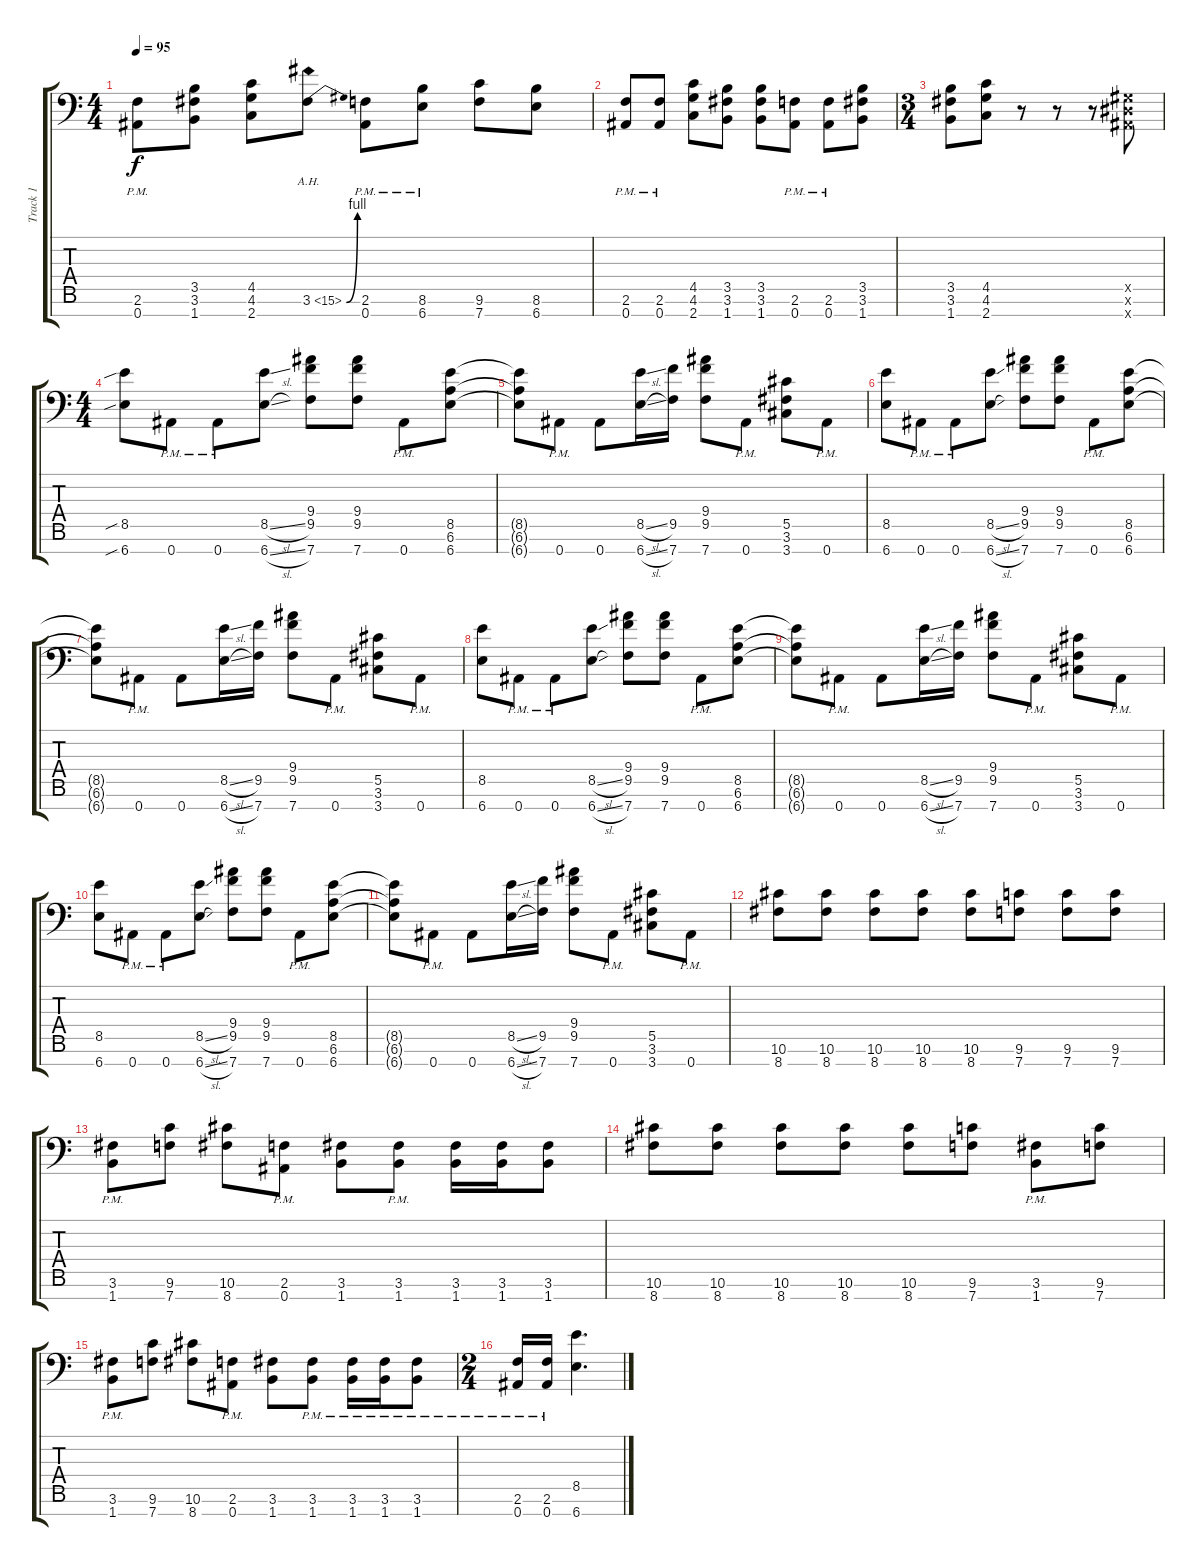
\track ("Track 1" "Track 1") {instrument distortionguitar}
\staff {score tabs}
\tuning (Eb4 Bb3 Gb3 Db3 Ab2 Eb2 Bb1) {hide}
\ts (4 4)
\tempo 95
\clef f4
\ks c
(2.6{pm} 0.7{pm}).8{dy f} (3.5 3.6 1.7).8 (4.5 4.6 2.7).8 3.6{be (bend 0 0 60 4) ah 12}.8 (2.6{pm} 0.7{pm}).8 (8.6{pm} 6.7{pm}).8 (9.6 7.7).8 (8.6 6.7).8 |
(2.6{pm} 0.7{pm}).8 (2.6{pm} 0.7{pm}).8 (4.5 4.6 2.7).8 (3.5 3.6 1.7).8 (3.5 3.6 1.7).8 (2.6{pm} 0.7{pm}).8 (2.6{pm} 0.7{pm}).8 (3.5 3.6 1.7).8 |
\ts (3 4)
(3.5 3.6 1.7).8 (4.5 4.6 2.7).8 r.8 r.8 r.8 (0.5{x} 0.6{x} 0.7{x}).8 |
\ts (4 4)
(8.5{sib} 6.7{sib}).8 0.7{pm}.8 0.7{pm}.8 (8.5{sl} 6.7{sl}).8 (9.4 9.5 7.7).8 (9.4 9.5 7.7).8 0.7{pm}.8 (8.5 6.6 6.7).8 |
(8.5{t} 6.6{t} 6.7{t}).8 0.7{pm}.8 0.7.8 (8.5{sl} 6.7{sl}).16 (9.5 7.7).16 (9.4 9.5 7.7).8 0.7{pm}.8 (5.5 3.6 3.7).8 0.7{pm}.8 |
(8.5 6.7).8 0.7{pm}.8 0.7{pm}.8 (8.5{sl} 6.7{sl}).8 (9.4 9.5 7.7).8 (9.4 9.5 7.7).8 0.7{pm}.8 (8.5 6.6 6.7).8 |
(8.5{t} 6.6{t} 6.7{t}).8 0.7{pm}.8 0.7.8 (8.5{sl} 6.7{sl}).16 (9.5 7.7).16 (9.4 9.5 7.7).8 0.7{pm}.8 (5.5 3.6 3.7).8 0.7{pm}.8 |
(8.5 6.7).8 0.7{pm}.8 0.7{pm}.8 (8.5{sl} 6.7{sl}).8 (9.4 9.5 7.7).8 (9.4 9.5 7.7).8 0.7{pm}.8 (8.5 6.6 6.7).8 |
(8.5{t} 6.6{t} 6.7{t}).8 0.7{pm}.8 0.7.8 (8.5{sl} 6.7{sl}).16 (9.5 7.7).16 (9.4 9.5 7.7).8 0.7{pm}.8 (5.5 3.6 3.7).8 0.7{pm}.8 |
(8.5 6.7).8 0.7{pm}.8 0.7{pm}.8 (8.5{sl} 6.7{sl}).8 (9.4 9.5 7.7).8 (9.4 9.5 7.7).8 0.7{pm}.8 (8.5 6.6 6.7).8 |
(8.5{t} 6.6{t} 6.7{t}).8 0.7{pm}.8 0.7.8 (8.5{sl} 6.7{sl}).16 (9.5 7.7).16 (9.4 9.5 7.7).8 0.7{pm}.8 (5.5 3.6 3.7).8 0.7{pm}.8 |
(10.6 8.7).8 (10.6 8.7).8 (10.6 8.7).8 (10.6 8.7).8 (10.6 8.7).8 (9.6 7.7).8 (9.6 7.7).8 (9.6 7.7).8 |
(3.6{pm} 1.7{pm}).8 (9.6 7.7).8 (10.6 8.7).8 (2.6{pm} 0.7{pm}).8 (3.6 1.7).8 (3.6{pm} 1.7{pm}).8 (3.6 1.7).16 (3.6 1.7).16 (3.6 1.7).8 |
(10.6 8.7).8 (10.6 8.7).8 (10.6 8.7).8 (10.6 8.7).8 (10.6 8.7).8 (9.6 7.7).8 (3.6{pm} 1.7{pm}).8 (9.6 7.7).8 |
(3.6{pm} 1.7{pm}).8 (9.6 7.7).8 (10.6 8.7).8 (2.6{pm} 0.7{pm}).8 (3.6 1.7).8 (3.6{pm} 1.7{pm}).8 (3.6{pm} 1.7{pm}).16 (3.6{pm} 1.7{pm}).16 (3.6{pm} 1.7{pm}).8 |
\ts (2 4)
(2.6{pm} 0.7{pm}).16 (2.6{pm} 0.7{pm}).16 (8.5 6.7).4{d}
